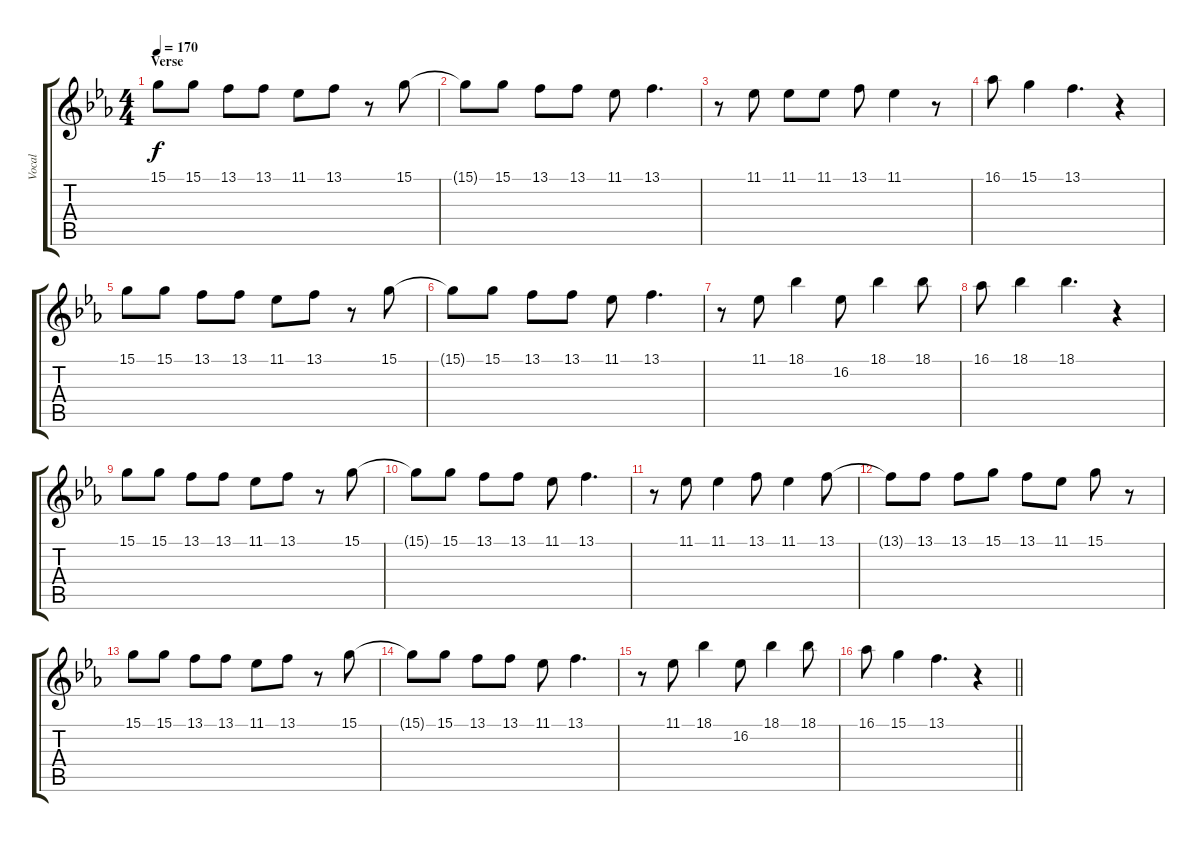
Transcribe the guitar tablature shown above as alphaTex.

\track ("Vocal" "Vocal") {instrument lead3calliope}
\staff {score tabs}
\tuning (E4 B3 G3 D3 A2 E2) {hide}
\ts (4 4)
\section ("" "Verse")
\tempo 170
\clef g2
\ks eb
15.1.8{dy f} 15.1.8 13.1.8 13.1.8 11.1.8 13.1.8 r.8 15.1.8 |
15.1{t}.8 15.1.8 13.1.8 13.1.8 11.1.8 13.1.4{d} |
r.8 11.1.8 11.1.8 11.1.8 13.1.8 11.1.4 r.8 |
16.1.8 15.1.4 13.1.4{d} r.4 |
15.1.8 15.1.8 13.1.8 13.1.8 11.1.8 13.1.8 r.8 15.1.8 |
15.1{t}.8 15.1.8 13.1.8 13.1.8 11.1.8 13.1.4{d} |
r.8 11.1.8 18.1.4 16.2.8 18.1.4 18.1.8 |
16.1.8 18.1.4 18.1.4{d} r.4 |
15.1.8 15.1.8 13.1.8 13.1.8 11.1.8 13.1.8 r.8 15.1.8 |
15.1{t}.8 15.1.8 13.1.8 13.1.8 11.1.8 13.1.4{d} |
r.8 11.1.8 11.1.4 13.1.8 11.1.4 13.1.8 |
13.1{t}.8 13.1.8 13.1.8 15.1.8 13.1.8 11.1.8 15.1.8 r.8 |
15.1.8 15.1.8 13.1.8 13.1.8 11.1.8 13.1.8 r.8 15.1.8 |
15.1{t}.8 15.1.8 13.1.8 13.1.8 11.1.8 13.1.4{d} |
r.8 11.1.8 18.1.4 16.2.8 18.1.4 18.1.8 |
\barLineRight lightlight
16.1.8 15.1.4 13.1.4{d} r.4
